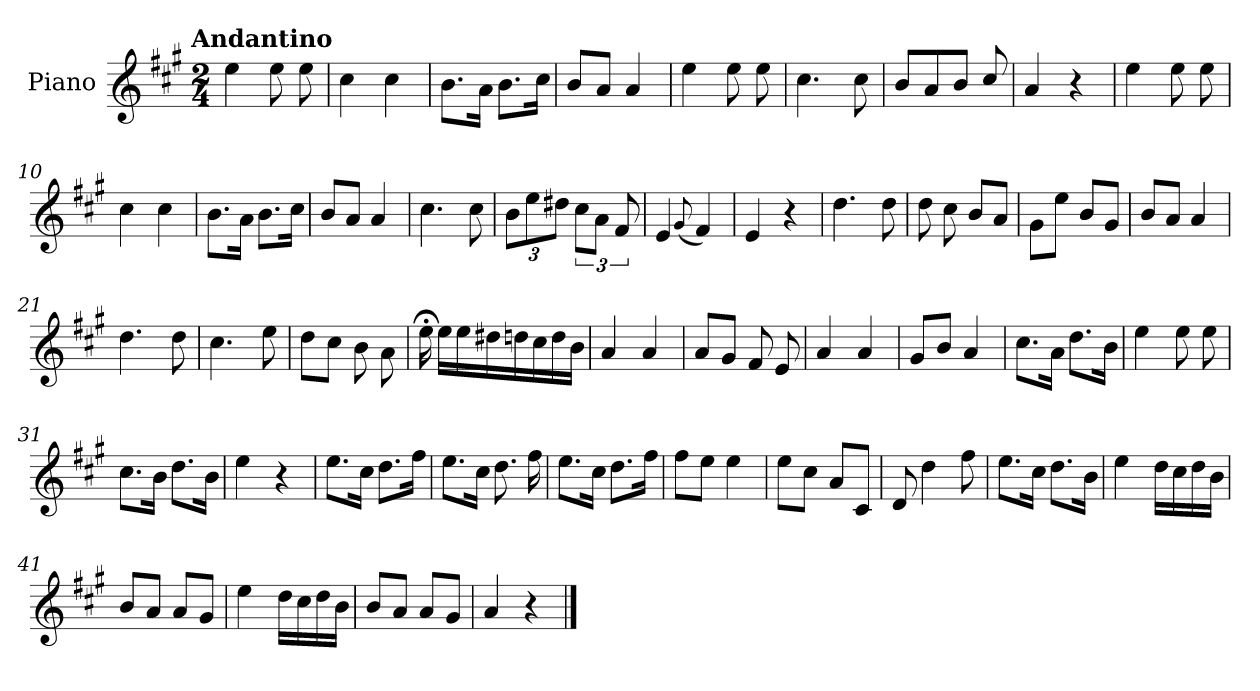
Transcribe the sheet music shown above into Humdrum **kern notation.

**kern
*part1
*staff1
*I"Piano
*I'Pno.
*clefG2
*k[f#c#g#]
!!LO:TX:omd:t=Andantino
*M2/4
*MM92
=1
4ee\
8ee\
8ee\
=2
4cc#\
4cc#\
=3
8.b\L
16a\Jk
8.b\L
16cc#\Jk
=4
8b/L
8a/J
4a/
=5
4ee\
8ee\
8ee\
=6
4.cc#\
8cc#\
!!LO:LB:g=z
=7
8b/L
8a/
8b/J
8cc#/
=8
4a/
4r
=9
4ee\
8ee\
8ee\
=10
4cc#\
4cc#\
=11
8.b\L
16a\Jk
8.b\L
16cc#\Jk
=12
8b/L
8a/J
4a/
=13
4.cc#\
8cc#\
!!LO:LB:g=z
=14
*Xbrackettup
12b\L
12ee\
12dd#X\J
*brackettup
12cc#\L
12a\J
12f#/
=15
4e/
(<8qqg#/
4f#/)
=16
4e/
4r
=17
4.dd\
8dd\
=18
8dd\
8cc#\
8b/L
8a/J
=19
8g#\L
8ee\J
8b/L
8g#/J
=20
8b/L
8a/J
4a/
!!LO:LB:g=z
=21
4.dd\
8dd\
=22
4.cc#\
8ee\
=23
8dd\L
8cc#\J
8b\
8a\
=24
16ee;<\
16ee\LL
16ee\
16dd#X\
16ddn\
16cc#\
16dd\
16b\JJ
=25
4a/
4a/
=26
8a/L
8g#/J
8f#/
8e/
!!LO:LB:g=z
=27
4a/
4a/
=28
8g#/L
8b/J
4a/
=29
8.cc#\L
16a\Jk
8.dd\L
16b\Jk
=30
4ee\
8ee\
8ee\
=31
8.cc#\L
16b\Jk
8.dd\L
16b\Jk
=32
4ee\
4r
=33
8.ee\L
16cc#\Jk
8.dd\L
16ff#\Jk
!!LO:LB:g=z
=34
8.ee\L
16cc#\Jk
8.dd\
16ff#\
=35
8.ee\L
16cc#\Jk
8.dd\L
16ff#\Jk
=36
8ff#\L
8ee\J
4ee\
=37
8ee\L
8cc#\J
8a/L
8c#/J
=38
8d/
4dd\
8ff#\
=39
8.ee\L
16cc#\Jk
8.dd\L
16b\Jk
!!LO:LB:g=z
=40
4ee\
16dd\LL
16cc#\
16dd\
16b\JJ
=41
8b/L
8a/J
8a/L
8g#/J
=42
4ee\
16dd\LL
16cc#\
16dd\
16b\JJ
=43
8b/L
8a/J
8a/L
8g#/J
=44
4a/
4r
==
*-
